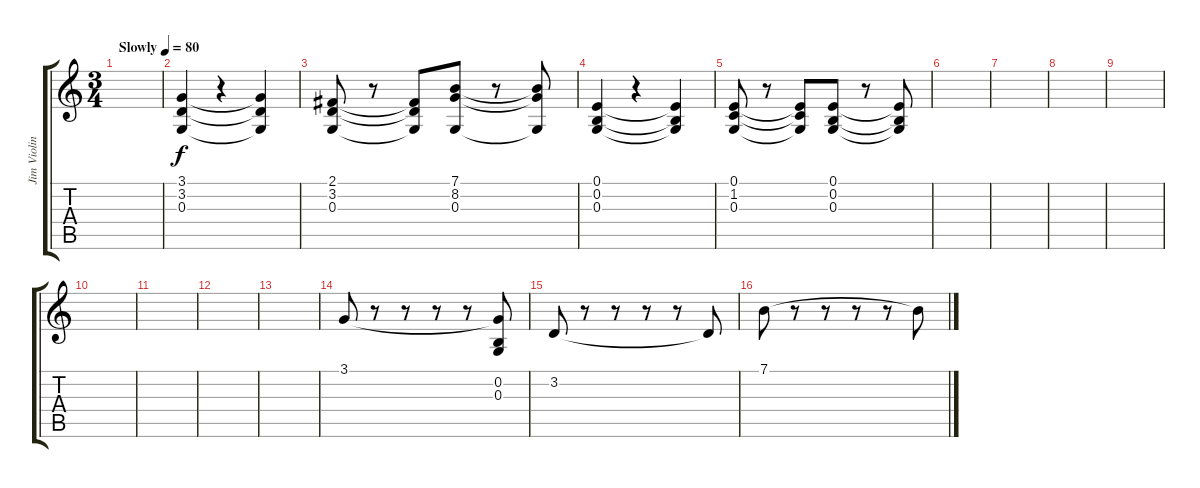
\track ("Jim Violin" "Jim Violin") {instrument stringensemble1}
\staff {score tabs}
\tuning (E4 B3 G3 D3 A2 E2) {hide}
\ts (3 4)
\tempo (80 "Slowly")
\clef g2
\ks c
|
(3.1 3.2 0.3).4 r.4 (3.1{t} 3.2{t} 0.3{t}).4 |
(2.1 3.2 0.3).8 r.8 (2.1{t} 3.2{t} 0.3{t}).8 (7.1 8.2 0.3).8 r.8 (7.1{t} 8.2{t} 0.3{t}).8 |
(0.1 0.2 0.3).4 r.4 (0.1{t} 0.2{t} 0.3{t}).4 |
(0.1 1.2 0.3).8 r.8 (0.1{t} 1.2{t} 0.3{t}).8 (0.1 0.2 0.3).8 r.8 (0.1{t} 0.2{t} 0.3{t}).8 |
|
|
|
|
|
|
|
|
3.1.8 r.8 r.8 r.8 r.8 (3.1{t} 0.2 0.3).8 |
3.2.8 r.8 r.8 r.8 r.8 3.2{t}.8 |
7.1.8 r.8 r.8 r.8 r.8 7.1{t}.8
